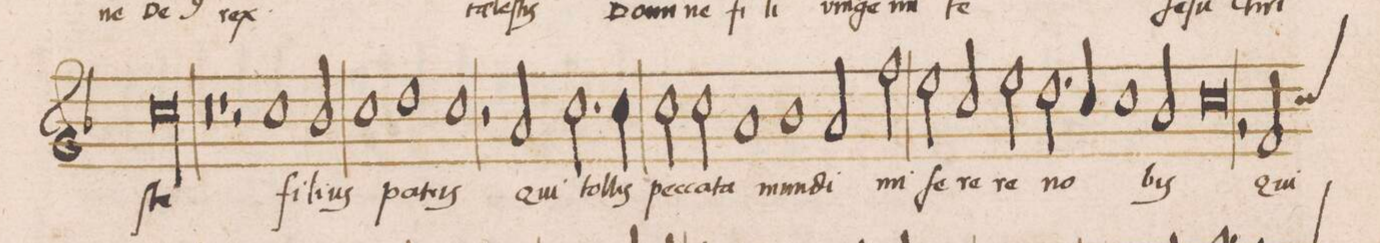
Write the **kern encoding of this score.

**kern	**text
*I"DISCANTVS	*
*clefG2	*
*k[b-]	*
*met(C|)	*
*M2/1	*
00cc	-ſte
=32-	=32-
=33-	=33-
0r	.
=34-	=34-
1r	.
=35-	=35-
2r	.
1cc	fi-
2b-/	-li-
=36-	=36-
1cc	-us
1dd	pa-
=37-	=37-
1cc	-tris
2r	.
2a/	qui
=38-	=38-
2.cc\	tol-
4cc\	-lis
2cc\	pec-
2cc\	-ca-
=39-	=39-
1a	-ta
1b-	mun-
=40-	=40-
2a/	-di
2ff\	mi-
2ee\	-ſe-
2cc/	-re-
=41-	=41-
2ee\	-re
2.dd\	no-
4cc/	.
1cc\	.
=42-	=42-
2b-/	.
0cc	-bis
=43-	=43-
2r	.
*custos:cc	*
2f/	Qui-
=44-	=44-
*-	*-
